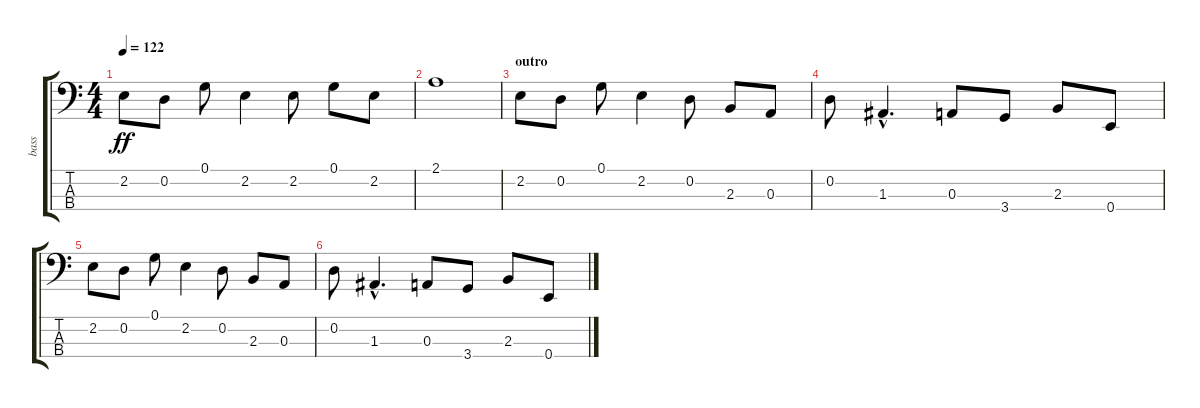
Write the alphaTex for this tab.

\track ("bass" "bass") {instrument electricbassfinger}
\staff {score tabs}
\tuning (G2 D2 A1 E1) {hide}
\ts (4 4)
\tempo 122
\clef f4
\ks c
2.2.8{dy ff} 0.2.8 0.1.8 2.2.4 2.2.8 0.1.8 2.2.8 |
2.1.1 |
\section ("" "outro")
2.2.8 0.2.8 0.1.8 2.2.4 0.2.8 2.3.8 0.3.8 |
0.2.8 1.3{hac}.4{d} 0.3.8 3.4.8 2.3.8 0.4.8 |
2.2.8 0.2.8 0.1.8 2.2.4 0.2.8 2.3.8 0.3.8 |
0.2.8 1.3{hac}.4{d} 0.3.8 3.4.8 2.3.8 0.4.8
